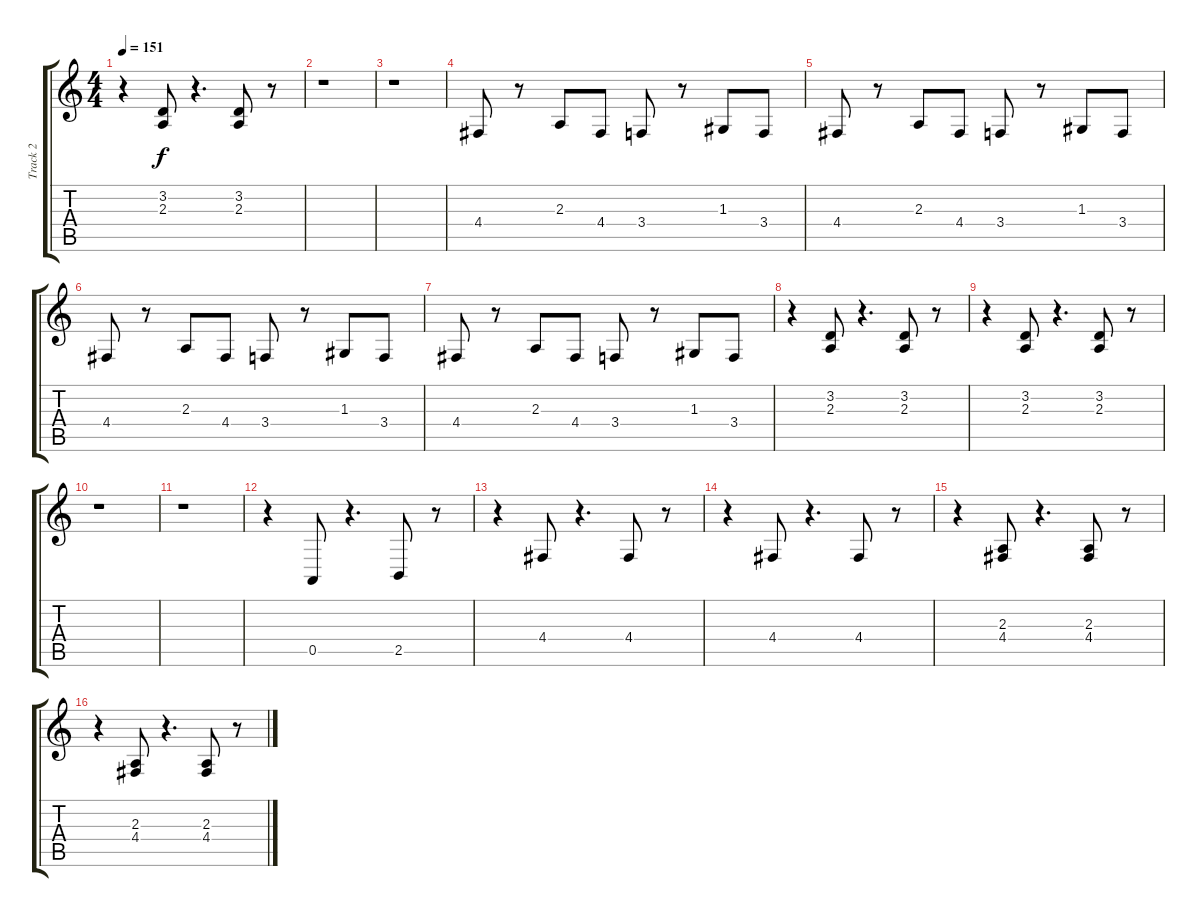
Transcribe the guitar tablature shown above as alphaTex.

\track ("Track 2" "Track 2") {instrument acousticgrandpiano}
\staff {score tabs}
\tuning (E4 B3 G3 D3 A2 E2) {hide}
\ts (4 4)
\tempo 151
\clef g2
\ks c
r.4{dy f} (3.2 2.3).8 r.4{d} (3.2 2.3).8 r.8 |
r.1 |
r.1 |
4.4.8 r.8 2.3.8 4.4.8 3.4.8 r.8 1.3.8 3.4.8 |
4.4.8 r.8 2.3.8 4.4.8 3.4.8 r.8 1.3.8 3.4.8 |
4.4.8 r.8 2.3.8 4.4.8 3.4.8 r.8 1.3.8 3.4.8 |
4.4.8 r.8 2.3.8 4.4.8 3.4.8 r.8 1.3.8 3.4.8 |
r.4 (3.2 2.3).8 r.4{d} (3.2 2.3).8 r.8 |
r.4 (3.2 2.3).8 r.4{d} (3.2 2.3).8 r.8 |
r.1 |
r.1 |
r.4 0.5.8 r.4{d} 2.5.8 r.8 |
r.4 4.4.8 r.4{d} 4.4.8 r.8 |
r.4 4.4.8 r.4{d} 4.4.8 r.8 |
r.4 (2.3 4.4).8 r.4{d} (2.3 4.4).8 r.8 |
r.4 (2.3 4.4).8 r.4{d} (2.3 4.4).8 r.8
